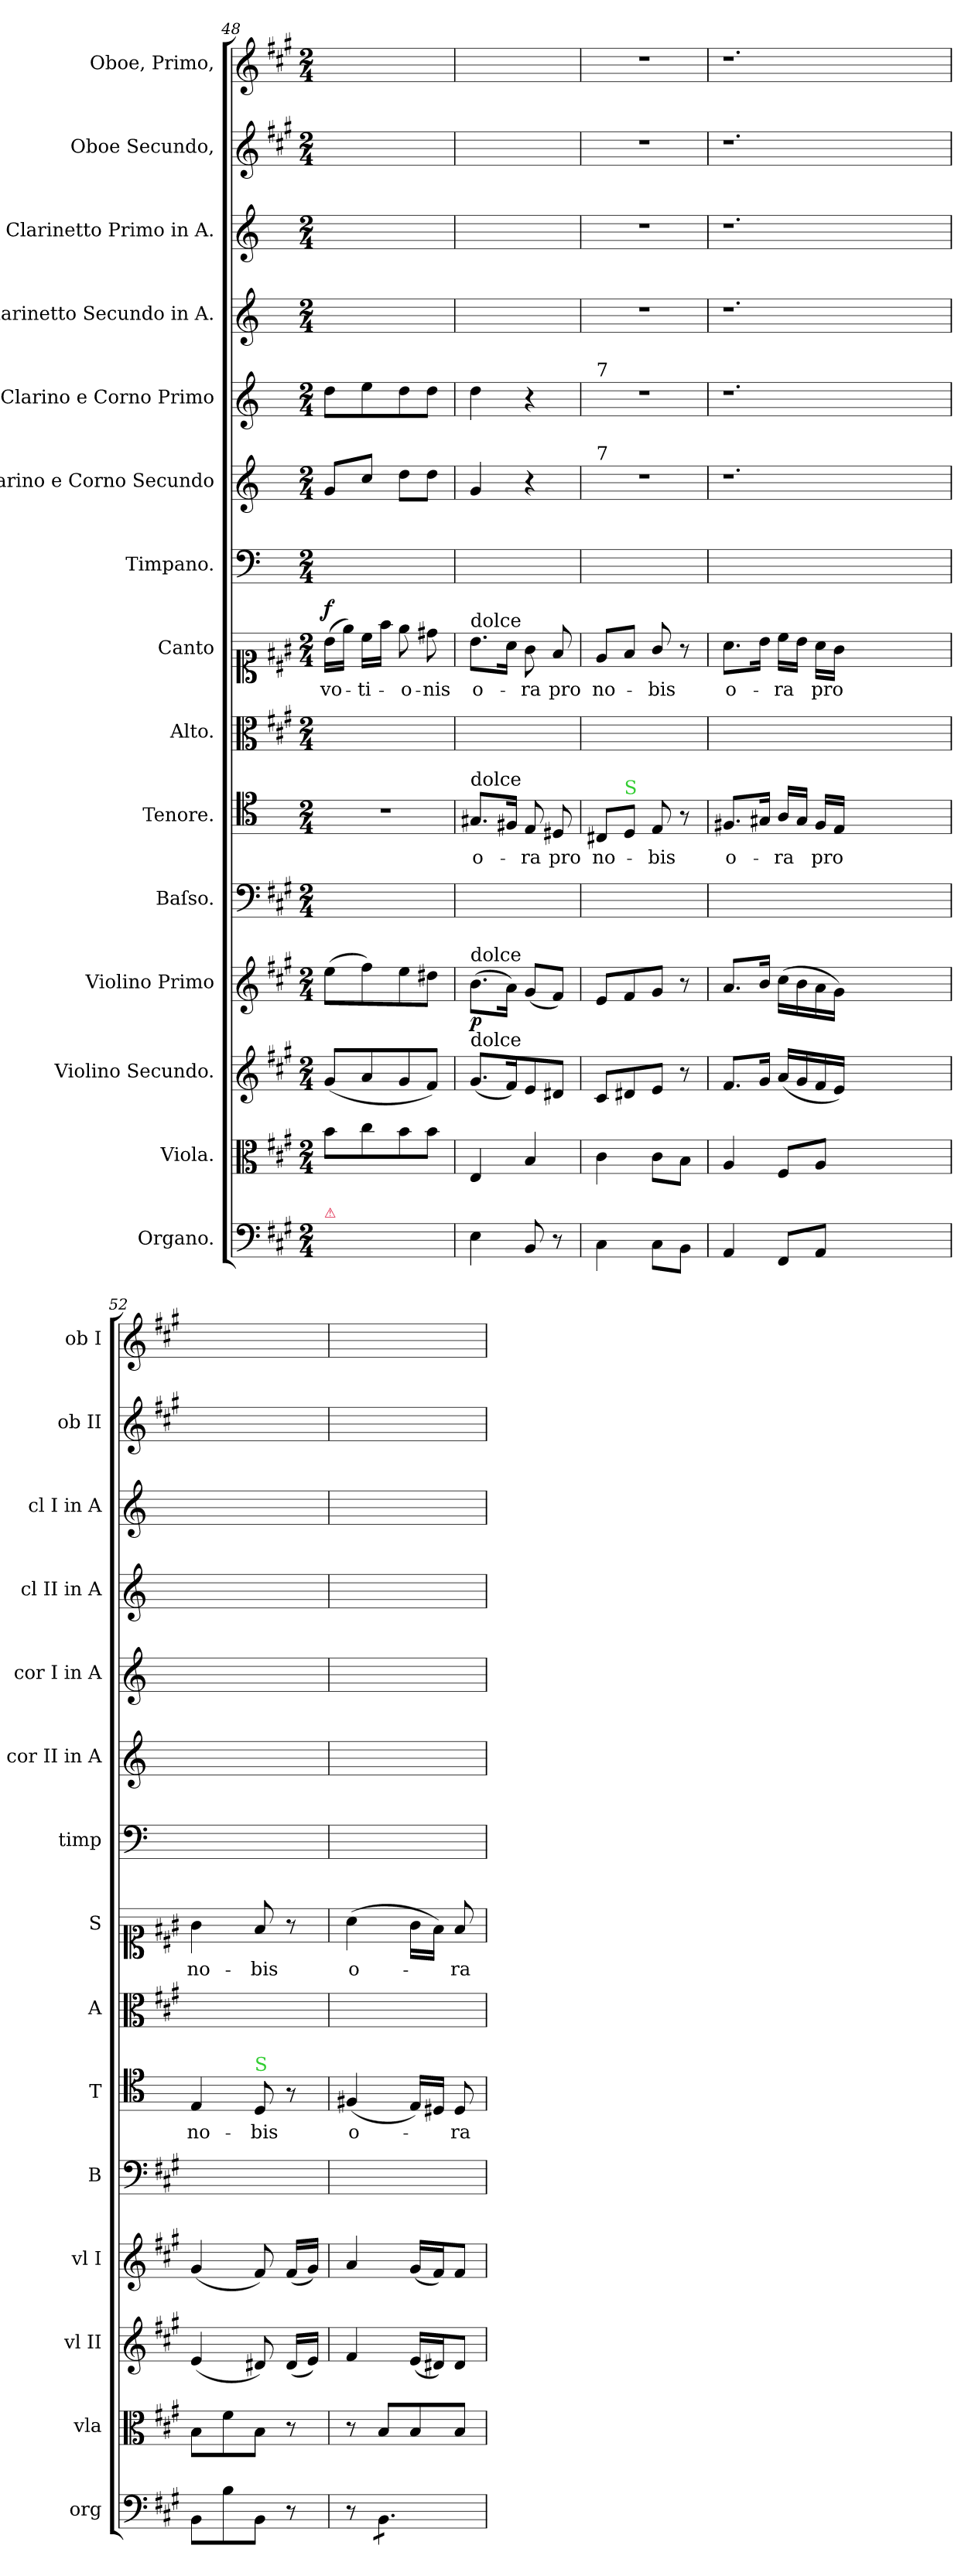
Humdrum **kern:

**kern	**kern	**kern	**kern	**dynam	**kern	**kern	**text	**kern	**kern	**text	**dynam	**kern	**kern	**kern	**kern	**kern	**kern	**kern
*part15	*part14	*part13	*part12	*part12	*part11	*part10	*part10	*part9	*part8	*part8	*part8	*part7	*part6	*part5	*part4	*part3	*part2	*part1
*staff15	*staff14	*staff13	*staff12	*staff12	*staff11	*staff10	*staff10	*staff9	*staff8	*staff8	*staff8	*staff7	*staff6	*staff5	*staff4	*staff3	*staff2	*staff1
*I"Organo.	*I"Viola.	*I"Violino Secundo.	*I"Violino Primo	*	*I"Baſso.	*I"Tenore.	*	*I"Alto.	*I"Canto	*	*	*I"Timpano.	*I"Clarino e Corno Secundo	*I"Clarino e Corno Primo	*I"Clarinetto Secundo in A.	*I"Clarinetto Primo in A.	*I"Oboe Secundo,	*I"Oboe, Primo,
*I'org	*I'vla	*I'vl II	*I'vl I	*	*I'B	*I'T	*	*I'A	*I'S	*	*	*I'timp	*I'cor II in A	*I'cor I in A	*I'cl II in A	*I'cl I in A	*I'ob II	*I'ob I
*clefF4	*clefC3	*clefG2	*clefG2	*	*clefF4	*clefC4	*	*clefC3	*clefC1	*	*	*clefF4	*clefG2	*clefG2	*clefG2	*clefG2	*clefG2	*clefG2
*	*	*	*	*	*	*	*	*	*	*	*	*	*ITrd2c3	*ITrd2c3	*ITrd2c3	*ITrd2c3	*	*
*k[f#c#g#]	*k[f#c#g#]	*k[f#c#g#]	*k[f#c#g#]	*	*k[f#c#g#]	*	*	*k[f#c#g#]	*k[f#c#g#]	*	*	*k[]	*k[f#c#g#]	*k[f#c#g#]	*k[f#c#g#]	*k[f#c#g#]	*k[f#c#g#]	*k[f#c#g#]
*A:	*A:	*A:	*A:	*	*A:	*	*	*A:	*A:	*	*	*	*	*	*	*	*A:	*A:
*M2/4	*M2/4	*M2/4	*M2/4	*	*M2/4	*M2/4	*	*M2/4	*M2/4	*	*	*M2/4	*M2/4	*M2/4	*M2/4	*M2/4	*M2/4	*M2/4
=48	=48	=48	=48	=48	=48	=48	=48	=48	=48	=48	=48	=48	=48	=48	=48	=48	=48	=48
!LO:TX:a:color=crimson:t=⚠	!	!	!	!	!	!	!	!	!	!	!	!	!	!	!	!	!	!
!	!	!	!	!	!	!	!	!	!	!	!LO:DY:a	!	!	!	!	!	!	!
2ryy	8b\L	(8g#/L	(8ee\L	.	2ryy	2r	.	2ryy	(16b\LL	-vo-	f	2ryy	8e/L	8b\L	2ryy	2ryy	2ryy	2ryy
.	.	.	.	.	.	.	.	.	16ee\JJ)	.	.	.	.	.	.	.	.	.
.	8cc#\	8a/	8ff#\)	.	.	.	.	.	16cc#\LL	-ti-	.	.	8a/J	8cc#\	.	.	.	.
.	.	.	.	.	.	.	.	.	16ff#\JJ	.	.	.	.	.	.	.	.	.
.	8b\	8g#/	8ee\	.	.	.	.	.	8ee\	-o-	.	.	8b\L	8b\	.	.	.	.
.	8b\J	8f#/J)	8dd#X\J	.	.	.	.	.	8dd#X\	-nis	.	.	8b\J	8b\J	.	.	.	.
=49	=49	=49	=49	=49	=49	=49	=49	=49	=49	=49	=49	=49	=49	=49	=49	=49	=49	=49
!	!	!	!	!	!	!	!	!	!LO:TX:a:t=dolce	!	!	!	!	!	!	!	!	!
!	!	!	!	!	!	!LO:TX:a:t=dolce	!	!	!	!	!	!	!	!	!	!	!	!
!	!	!	!LO:TX:a:t=dolce	!	!	!	!	!	!	!	!	!	!	!	!	!	!	!
!	!	!LO:TX:a:t=dolce	!	!	!	!	!	!	!	!	!	!	!	!	!	!	!	!
4E\	4E/	(8.g#/L	(8.b\L	p	2ryy	8.G#/L	o-	2ryy	8.b\L	o-	.	2ryy	4e/	4b\	2ryy	2ryy	2ryy	2ryy
.	.	16f#/K)	16a\Jk)	.	.	16F#/Jk	.	.	16a\Jk	.	.	.	.	.	.	.	.	.
8BB/	4B/	8e/	(8g#/L	.	.	8E/	-ra	.	8g#\	-ra	.	.	4r	4r	.	.	.	.
8r	.	8d#X/J	8f#/J)	.	.	8D#X/	pro	.	8f#/	pro	.	.	.	.	.	.	.	.
=50	=50	=50	=50	=50	=50	=50	=50	=50	=50	=50	=50	=50	=50	=50	=50	=50	=50	=50
!	!	!	!	!	!	!	!	!	!	!	!	!	!	!LO:TX:a:t=7	!	!	!	!
!	!	!	!	!	!	!	!	!	!	!	!	!	!LO:TX:a:t=7	!	!	!	!	!
4C#\	4c#\	8c#/L	8e/L	.	2ryy	8C#/L	no-	2ryy	8e/L	no-	.	2ryy	2r	2r	2r	2r	2r	2r
!	!	!	!	!	!	!LO:TX:a:color=limegreen:t=S	!	!	!	!	!	!	!	!	!	!	!	!
.	.	8d#X/	8f#/	.	.	8D/J	.	.	8f#/J	.	.	.	.	.	.	.	.	.
8C#\L	8c#\L	8e/J	8g#/J	.	.	8E/	-bis	.	8g#/	-bis	.	.	.	.	.	.	.	.
8BB\J	8B\J	8r	8r	.	.	8r	.	.	8r	.	.	.	.	.	.	.	.	.
=51	=51	=51	=51	=51	=51	=51	=51	=51	=51	=51	=51	=51	=51	=51	=51	=51	=51	=51
4AA/	4A/	8.f#/L	8.a/L	.	2ryy	8.F#/L	o-	2ryy	8.a\L	o-	.	2ryy	1.r	1.r	1.r	1.r	1.r	1.r
.	.	16g#/Jk	16b/Jk	.	.	16G#/Jk	.	.	16b\Jk	.	.	.	.	.	.	.	.	.
8FF#/L	8F#/L	(16a/LL	(16cc#\LL	.	.	16A/LL	-ra	.	16cc#\LL	-ra	.	.	.	.	.	.	.	.
.	.	16g#/	16b\	.	.	16G#/JJ	.	.	16b\JJ	.	.	.	.	.	.	.	.	.
8AA/J	8A/J	16f#/	16a\	.	.	16F#/LL	pro	.	16a\LL	pro	.	.	.	.	.	.	.	.
.	.	16e/JJ)	16g#\JJ)	.	.	16E/JJ	.	.	16g#\JJ	.	.	.	.	.	.	.	.	.
1ryy	1ryy	1ryy	1ryy	.	1ryy	1ryy	.	1ryy	1ryy	.	.	1ryy	.	.	.	.	.	.
=52	=52	=52	=52	=52	=52	=52	=52	=52	=52	=52	=52	=52	=52	=52	=52	=52	=52	=52
8BB\L	8B\L	(4e/	(4g#/	.	2ryy	4E/	no-	2ryy	4g#\	no-	.	2ryy	2ryy	2ryy	2ryy	2ryy	2ryy	2ryy
8B\	8f#\	.	.	.	.	.	.	.	.	.	.	.	.	.	.	.	.	.
!	!	!	!	!	!	!LO:TX:a:color=limegreen:t=S	!	!	!	!	!	!	!	!	!	!	!	!
8BB\J	8B\J	8d#X/)	8f#/)	.	.	8D/	-bis	.	8f#/	-bis	.	.	.	.	.	.	.	.
8r	8r	(16d#/LL	(16f#/LL	.	.	8r	.	.	8r	.	.	.	.	.	.	.	.	.
.	.	16e/JJ)	16g#/JJ)	.	.	.	.	.	.	.	.	.	.	.	.	.	.	.
=53	=53	=53	=53	=53	=53	=53	=53	=53	=53	=53	=53	=53	=53	=53	=53	=53	=53	=53
8r	8r	4f#/	4a/	.	2ryy	(4F#/	o-	2ryy	(4a\	o-	.	2ryy	2ryy	2ryy	2ryy	2ryy	2ryy	2ryy
*tremolo	*	*	*	*	*	*	*	*	*	*	*	*	*	*	*	*	*	*
8BB\L	8B/L	.	.	.	.	.	.	.	.	.	.	.	.	.	.	.	.	.
8BB\	8B/	(16e/LL	(16g#/LL	.	.	16E/LL)	.	.	16g#\LL	.	.	.	.	.	.	.	.	.
.	.	16d#X/J)	16f#/J)	.	.	16D#X/JJ	.	.	16f#\JJ)	.	.	.	.	.	.	.	.	.
8BB\J	8B/J	8d#/J	8f#/J	.	.	8D#/	-ra	.	8f#/	-ra	.	.	.	.	.	.	.	.
*Xtremolo	*	*	*	*	*	*	*	*	*	*	*	*	*	*	*	*	*	*
=	=	=	=	=	=	=	=	=	=	=	=	=	=	=	=	=	=	=
*-	*-	*-	*-	*-	*-	*-	*-	*-	*-	*-	*-	*-	*-	*-	*-	*-	*-	*-
